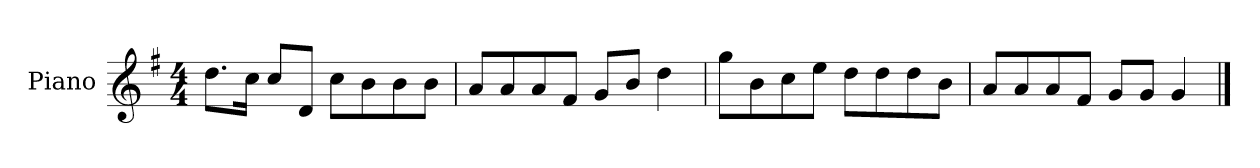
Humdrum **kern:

**kern
*part1
*staff1
*I"Piano
*I'P-no
*clefG2
*k[f#]
*M4/4
*MM90
=1
8.dd\L
16cc\Jk
8cc/L
8d/J
8cc\L
8b\
8b\
8b\J
=2
8a/L
8a/
8a/
8f#/J
8g/L
8b/J
4dd\
=3
8gg\L
8b\
8cc\
8ee\J
8dd\L
8dd\
8dd\
8b\J
=4
8a/L
8a/
8a/
8f#/J
8g/L
8g/J
4g/
==
*-
